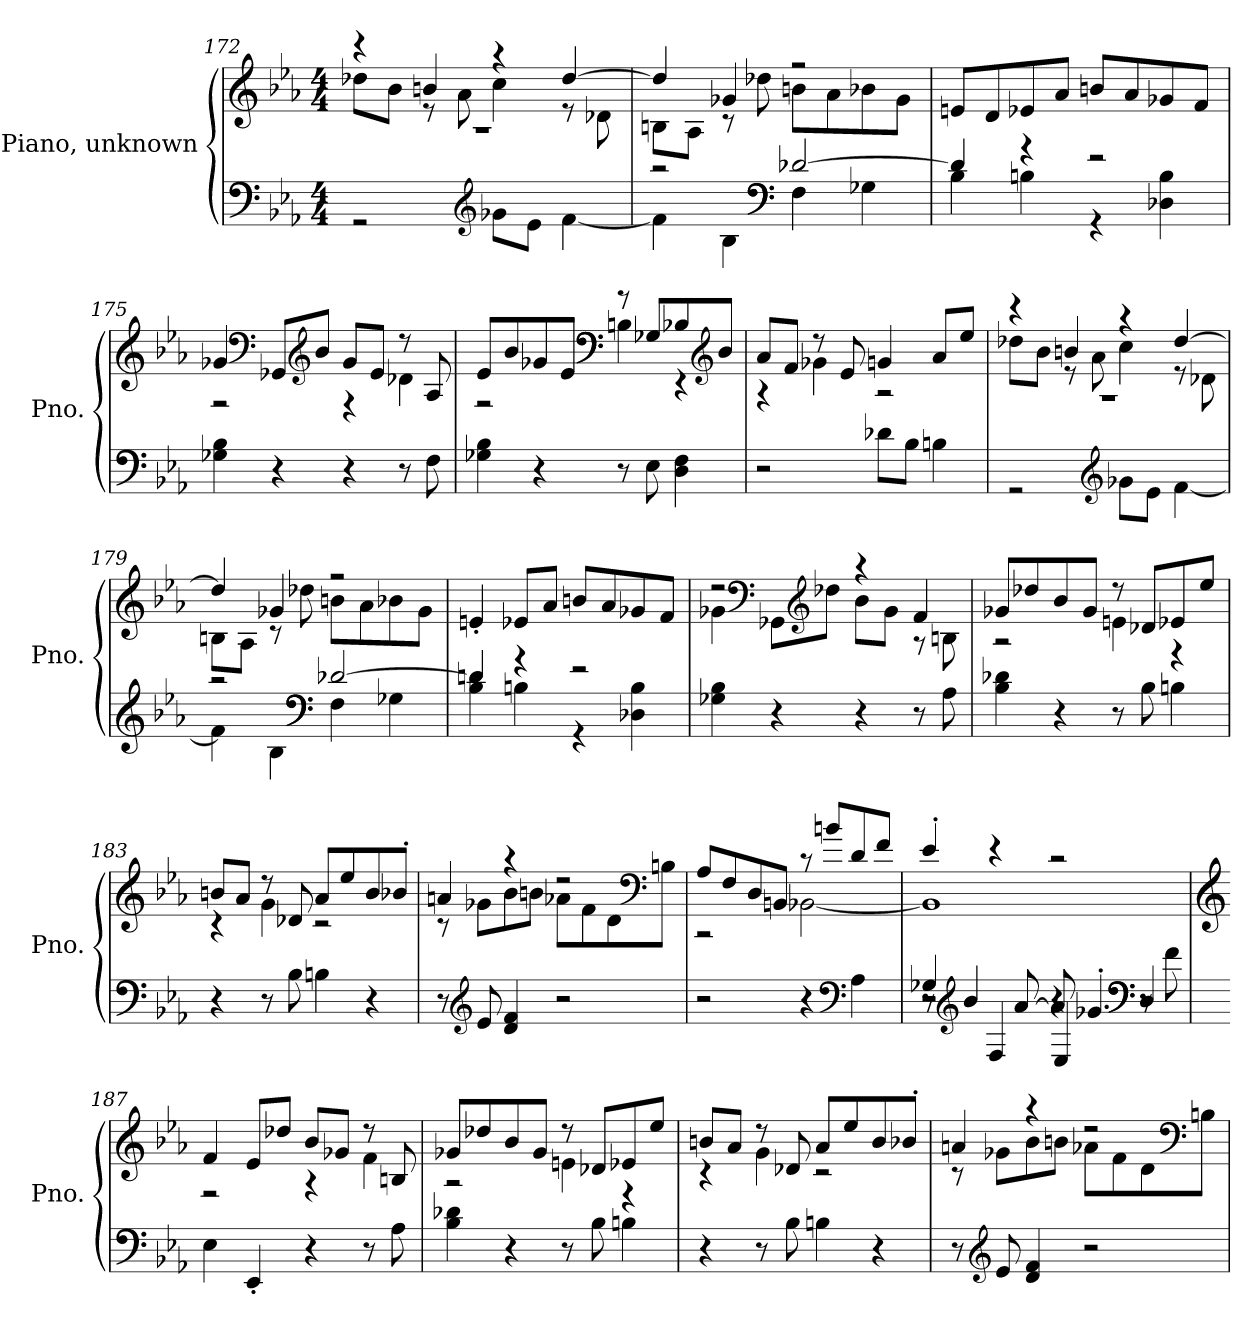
**kern	**kern
*part1	*part1
*staff2	*staff1
*I"Piano, unknown	*
*I'Pno.	*
*clefF4	*clefG2
*k[b-e-a-]	*k[b-e-a-]
*M4/4	*M4/4
=172	=172
*^	*^
1r	2r	4r	8dd-X\L
.	.	.	8b-\J
.	.	4bn/	8r
.	.	.	8a-\
*clefG2	*	*	*
.	8g-X\L	4r	4cc\
.	8e-\J	.	.
.	[4f\	[4dd-/	8r
.	.	.	8d-X\
!!LO:LB:g=z	!!
=173	=173	=173	=173
2r	4f\]	4dd-/]	8Bn\L
.	.	.	8A-\J
.	4B-\	4g-X/	8r
.	.	.	8dd-X\
*clefF4	*	*	*
[2d-X/	4F\	2r	8bn\L
.	.	.	8a-\
.	4G-X\	.	8b-X\
.	.	.	8g-\J
*	*	*v	*v
=174	=174	=174
4d-/]	4B-\	8en/L
.	.	8d/
4r	4Bn\	8e-X/
.	.	8a-/J
2r	4r	8bn/L
.	.	8a-/
.	4D-X\ 4B\	8g-X/
.	.	8f/J
*v	*v	*
=175	=175
*	*^
4G-X\ 4B-\	4g-X/	2r
*	*clefF4	*
4r	8GG-X/L	.
*	*clefG2	*
.	8b-/J	.
4r	8g-/L	4r
.	8e-/J	.
8r	8r	4d-X\
8F\	8A-/	.
!!LO:LB:g=z	!!
=176	=176	=176
4G-X\ 4B-\	8e-/L	2r
.	8b-/	.
4r	8g-X/	.
.	8e-/J	.
*	*clefF4	*
8r	8r	4Bn\
8E-\	8G-X/L	.
4D\ 4F\	8B-X/	4r
*	*clefG2	*
.	8b-/J	.
=177	=177	=177
2r	8a-/L	4r
.	8f/J	.
.	8r	4g-X\
.	8e-/	.
8d-X\L	4gn/	2r
8B-\J	.	.
4Bn\	8a-/L	.
.	8ee-/J	.
=178	=178	=178
*^	*	*
1r	2r	4r	8dd-X\L
.	.	.	8b-\J
.	.	4bn/	8r
.	.	.	8a-\
*clefG2	*	*	*
.	8g-X\L	4r	4cc\
.	8e-\J	.	.
.	[4f\	[4dd-/	8r
.	.	.	8d-X\
!!LO:LB:g=z	!!
=179	=179	=179	=179
2r	4f\]	4dd-/]	8Bn\L
.	.	.	8A-\J
.	4B-\	4g-X/	8r
.	.	.	8dd-X\
*clefF4	*	*	*
[2d-X/	4F\	2r	8bn\L
.	.	.	8a-\
.	4G-X\	.	8b-X\
.	.	.	8g-\J
*	*	*v	*v
=180	=180	=180
4d-/]	4B-\ 4dn\	4en'/
4r	4Bn\	8e-X/L
.	.	8a-/J
2r	4r	8bn/L
.	.	8a-/
.	4D-X\ 4B\	8g-X/
.	.	8f/J
*v	*v	*
=181	=181
*	*^
4G-X\ 4B-\	2r	4g-X\
*	*clefF4	*
4r	.	8GG-X\L
*	*clefG2	*
.	.	8dd-X\J
4r	4r	8b-\L
.	.	8g-\J
8r	4f/	8r
8A-\	.	8Bn\
!!LO:PB:g=z	!!
=182	=182	=182
4B-\ 4d-X\	8g-X/L	2r
.	8dd-X/	.
4r	8b-/	.
.	8g-/J	.
8r	8r	4en\
8B-\	8d-X/L	.
4Bn\	8e-X/	4r
.	8ee-/J	.
=183	=183	=183
4r	8bn/L	4r
.	8a-/J	.
8r	8r	4g\
8B-\	8d-X/	.
4Bn\	8a-/L	2r
.	8ee-/	.
4r	8b/	.
.	8b-X'/J	.
=184	=184	=184
8r	4an/	8r
*clefG2	*	*
8e-/	.	8g-X\L
4d/ 4f/	4r	8b-\
.	.	8bn\J
2r	2r	8a-X\L
.	.	8f\
.	.	8d\
*	*clefF4	*
.	.	8Bn\J
!!LO:LB:g=z	!!
=185	=185	=185
2r	8A-/L	2r
.	8F/	.
.	8D/	.
.	8BBn/J	.
4r	8r	[2BB-X\
.	8bn/L	.
*clefF4	*	*
4A-\	8d/	.
.	8f/J	.
=186	=186	=186
*^	*	*
*	*^	*	*
8r	2r	4G-X/	4e-'/	1BB-]
*clefG2	*	*	*	*
4b-/	.	.	.	.
.	.	4F/	4r	.
[8a-/	.	.	.	.
8a-/]	4r	4E-/	2r	.
4.g-X'/	.	.	.	.
*clefF4	*	*	*	*
.	8r	4D/	.	.
.	8f\	.	.	.
*v	*v	*v	*	*
=187	=187	=187
*	*clefG2	*
4E-\	4f/	2r
4EE-'/	8e-/L	.
.	8dd-X/J	.
4r	8b-/L	4r
.	8g-X/J	.
8r	8r	4f\
8A-\	8Bn/	.
!!LO:LB:g=z	!!
=188	=188	=188
4B-\ 4d-X\	8g-X/L	2r
.	8dd-X/	.
4r	8b-/	.
.	8g-/J	.
8r	8r	4en\
8B-\	8d-X/L	.
4Bn\	8e-X/	4r
.	8ee-/J	.
=189	=189	=189
4r	8bn/L	4r
.	8a-/J	.
8r	8r	4g\
8B-\	8d-X/	.
4Bn\	8a-/L	2r
.	8ee-/	.
4r	8b/	.
.	8b-X'/J	.
=190	=190	=190
8r	4an/	8r
*clefG2	*	*
8e-/	.	8g-X\L
4d/ 4f/	4r	8b-\
.	.	8bn\J
2r	2r	8a-X\L
.	.	8f\
.	.	8d\
*	*clefF4	*
.	.	8Bn\J
*	*v	*v
=	=
*-	*-
